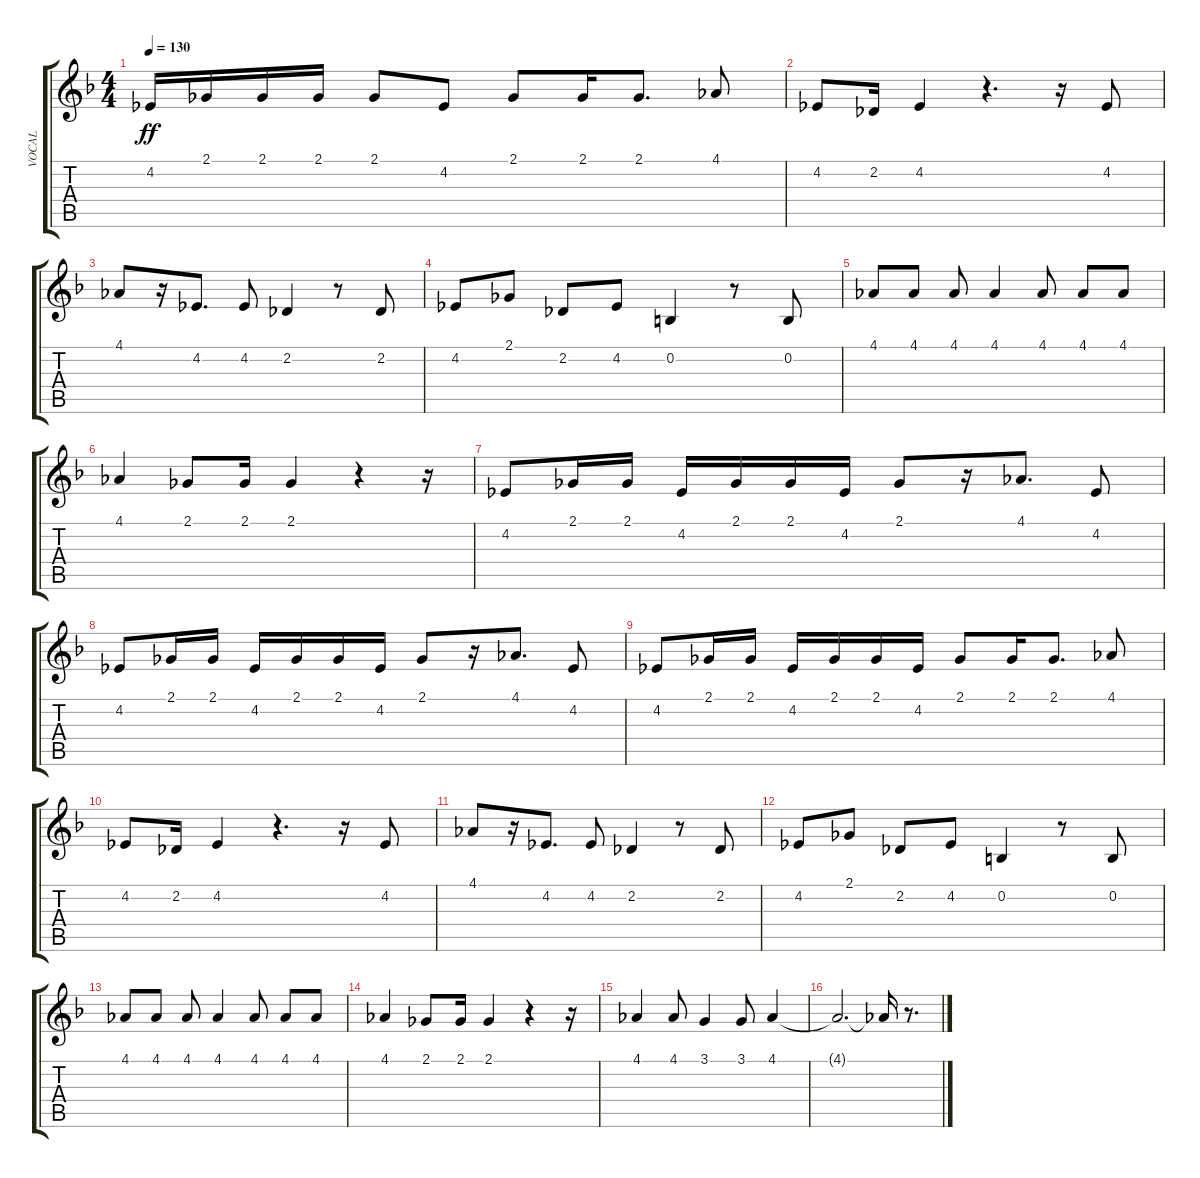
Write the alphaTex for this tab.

\track ("VOCAL" "VOCAL") {instrument synthvoice}
\staff {score tabs}
\tuning (E4 B3 G3 D3 A2 E2) {hide}
\ts (4 4)
\tempo 130
\clef g2
\ks dminor
4.2.16{dy ff} 2.1.16 2.1.16 2.1.16 2.1.8 4.2.8 2.1.8 2.1.16 2.1.8{d} 4.1.8 |
4.2.8 2.2.16 4.2.4 r.4{d} r.16 4.2.8 |
4.1.8 r.16 4.2.8{d} 4.2.8 2.2.4 r.8 2.2.8 |
4.2.8 2.1.8 2.2.8 4.2.8 0.2.4 r.8 0.2.8 |
4.1.8 4.1.8 4.1.8 4.1.4 4.1.8 4.1.8 4.1.8 |
4.1.4 2.1.8 2.1.16 2.1.4 r.4 r.16 |
4.2.8 2.1.16 2.1.16 4.2.16 2.1.16 2.1.16 4.2.16 2.1.8 r.16 4.1.8{d} 4.2.8 |
4.2.8 2.1.16 2.1.16 4.2.16 2.1.16 2.1.16 4.2.16 2.1.8 r.16 4.1.8{d} 4.2.8 |
4.2.8 2.1.16 2.1.16 4.2.16 2.1.16 2.1.16 4.2.16 2.1.8 2.1.16 2.1.8{d} 4.1.8 |
4.2.8 2.2.16 4.2.4 r.4{d} r.16 4.2.8 |
4.1.8 r.16 4.2.8{d} 4.2.8 2.2.4 r.8 2.2.8 |
4.2.8 2.1.8 2.2.8 4.2.8 0.2.4 r.8 0.2.8 |
4.1.8 4.1.8 4.1.8 4.1.4 4.1.8 4.1.8 4.1.8 |
4.1.4 2.1.8 2.1.16 2.1.4 r.4 r.16 |
4.1.4 4.1.8 3.1.4 3.1.8 4.1.4 |
4.1{t}.2{d} 4.1{t}.16 r.8{d}
